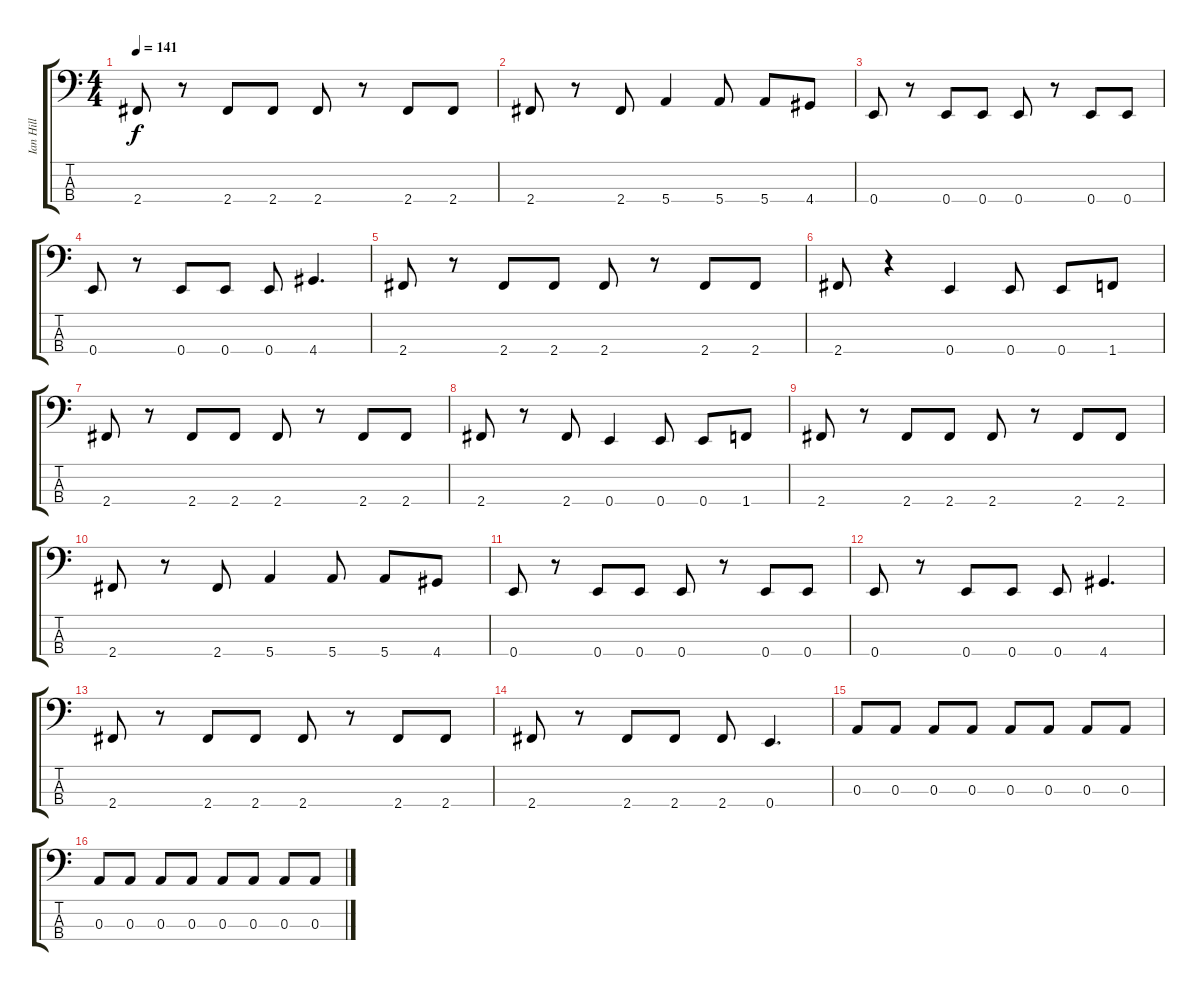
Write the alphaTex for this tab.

\track ("Ian Hill" "Ian Hill") {instrument electricbasspick}
\staff {score tabs}
\tuning (G2 D2 A1 E1) {hide}
\ts (4 4)
\tempo 141
\clef f4
\ks c
2.4.8{dy f} r.8 2.4.8 2.4.8 2.4.8 r.8 2.4.8 2.4.8 |
2.4.8 r.8 2.4.8 5.4.4 5.4.8 5.4.8 4.4.8 |
0.4.8 r.8 0.4.8 0.4.8 0.4.8 r.8 0.4.8 0.4.8 |
0.4.8 r.8 0.4.8 0.4.8 0.4.8 4.4.4{d} |
2.4.8 r.8 2.4.8 2.4.8 2.4.8 r.8 2.4.8 2.4.8 |
2.4.8 r.4 0.4.4 0.4.8 0.4.8 1.4.8 |
2.4.8 r.8 2.4.8 2.4.8 2.4.8 r.8 2.4.8 2.4.8 |
2.4.8 r.8 2.4.8 0.4.4 0.4.8 0.4.8 1.4.8 |
2.4.8 r.8 2.4.8 2.4.8 2.4.8 r.8 2.4.8 2.4.8 |
2.4.8 r.8 2.4.8 5.4.4 5.4.8 5.4.8 4.4.8 |
0.4.8 r.8 0.4.8 0.4.8 0.4.8 r.8 0.4.8 0.4.8 |
0.4.8 r.8 0.4.8 0.4.8 0.4.8 4.4.4{d} |
2.4.8 r.8 2.4.8 2.4.8 2.4.8 r.8 2.4.8 2.4.8 |
2.4.8 r.8 2.4.8 2.4.8 2.4.8 0.4.4{d} |
0.3.8 0.3.8 0.3.8 0.3.8 0.3.8 0.3.8 0.3.8 0.3.8 |
0.3.8 0.3.8 0.3.8 0.3.8 0.3.8 0.3.8 0.3.8 0.3.8
